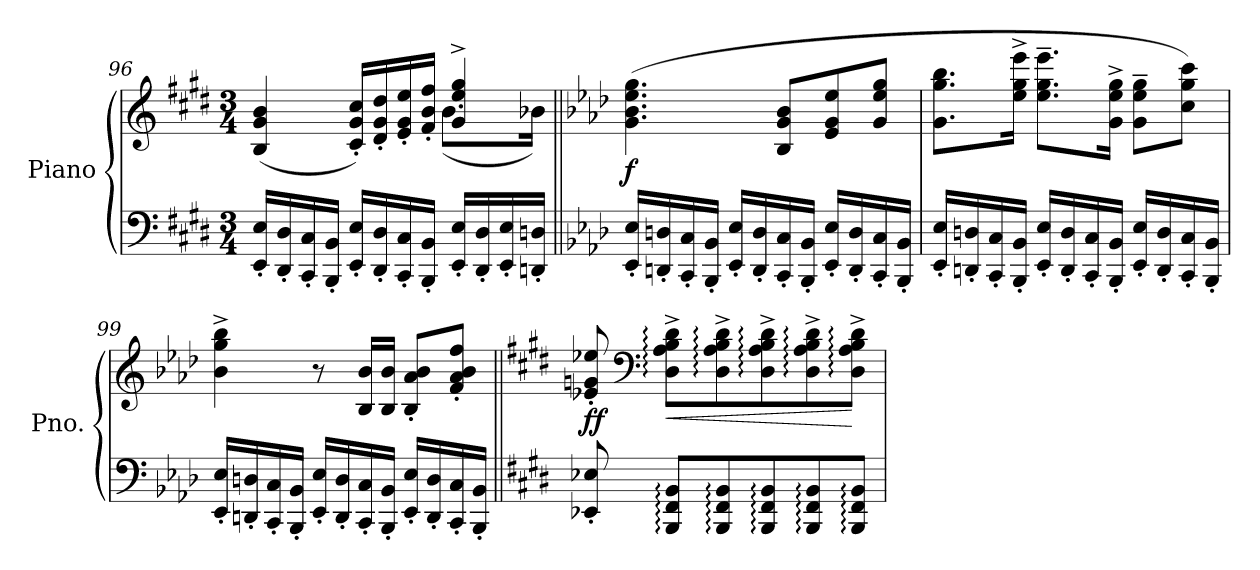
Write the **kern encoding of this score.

**kern	**kern	**dynam
*part1	*part1	*part1
*staff2	*staff1	*staff1/2
*I"Piano	*	*
*I'Pno.	*	*
*clefF4	*clefG2	*
*k[f#c#g#d#]	*k[f#c#g#d#]	*
*M3/4	*M3/4	*
=96	=96	=96
*	*^	*
16EE/' 16E/'LL	(>4B/ 4g#/ 4b/	2ryy	.
16DD#/' 16D#/'	.	.	.
16CC#/' 16C#/'	.	.	.
16BBB/' 16BB/'JJ	.	.	.
16EE/' 16E/'LL	16c#/' 16g#/' 16cc#/'LL)	.	.
16DD#/' 16D#/'	16d#/' 16g#/' 16dd#/'	.	.
16CC#/' 16C#/'	16e/' 16g#/' 16ee/'	.	.
16BBB/' 16BB/'JJ	16f#/' 16b/' 16ff#/'JJ	.	.
16EE/' 16E/'LL	4g#/^ 4ee/^ 4gg#/^	(>8.b\L	.
16DD#/' 16D#/'	.	.	.
16EE/' 16E/'	.	.	.
16DDn/' 16Dn/'JJ	.	16b-X\Jk)	.
*	*v	*v	*
!!LO:PB:g=z
=97||	=97||	=97||
*k[b-e-a-d-]	*k[b-e-a-d-]	*
*	*^	*
!	!	!	!LO:DY:b
*	*v	*v	*
16EE-/' 16E-/'LL	(4.g\ 4.b-\ 4.ee-\ 4.gg\	f
16DDn/' 16Dn/'	.	.
16CC/' 16C/'	.	.
16BBB-/' 16BB-/'JJ	.	.
16EE-/' 16E-/'LL	.	.
16DD/' 16D/'	.	.
!	!	!LO:DY:b
16CC/' 16C/'	8B-/ 8g/ 8b-/L	other-dynamics
16BBB-/' 16BB-/'JJ	.	.
16EE-/' 16E-/'LL	8e-/ 8g/ 8ee-/	.
16DD/' 16D/'	.	.
16CC/' 16C/'	8g/ 8ee-/ 8gg/J	.
16BBB-/' 16BB-/'JJ	.	.
!!LO:LB:g=z
=98	=98	=98
16EE-/' 16E-/'LL	8.g\ 8.gg\ 8.bb-\L	.
16DDn/' 16Dn/'	.	.
16CC/' 16C/'	.	.
16BBB-/' 16BB-/'JJ	16ee-\^ 16gg\^ 16eee-\^Jk	.
16EE-/' 16E-/'LL	8.ee-\~ 8.gg\~ 8.eee-\~L	.
16DD/' 16D/'	.	.
16CC/' 16C/'	.	.
16BBB-/' 16BB-/'JJ	16g\^ 16ee-\^ 16gg\^Jk	.
16EE-/' 16E-/'LL	8g\~ 8ee-\~ 8gg\~L	.
16DD/' 16D/'	.	.
16CC/' 16C/'	8cc\ 8gg\ 8ccc\J)	.
16BBB-/' 16BB-/'JJ	.	.
=99	=99	=99
16EE-/' 16E-/'LL	4b-\^ 4gg\^ 4bb-\^	.
16DDn/' 16Dn/'	.	.
16CC/' 16C/'	.	.
16BBB-/' 16BB-/'JJ	.	.
16EE-/' 16E-/'LL	8r	.
16DD/' 16D/'	.	.
16CC/' 16C/'	16B-/ 16b-/LL	.
16BBB-/' 16BB-/'JJ	16B-/ 16b-/JJ	.
16EE-/' 16E-/'LL	8B-/' 8a-/' 8b-/'L	.
16DD/' 16D/'	.	.
16CC/' 16C/'	8f/' 8a-/' 8b-/' 8ff/'J	.
16BBB-/' 16BB-/'JJ	.	.
!!LO:LB:g=z
=100||	=100||	=100||
*k[f#c#g#d#]	*k[f#c#g#d#]	*
!	!	!LO:DY:b
8EE-X/' 8E-X/'	8e-X/' 8gn/' 8ee-X/'	ff
*	*clefF4	*
!	!	!LO:HP:b
8BBB/: 8FF#/: 8BB/:L	8D#\:^ 8A\:^ 8B\:^ 8d#\:^L	<
8BBB/: 8FF#/: 8BB/:	8D#\:^ 8A\:^ 8B\:^ 8d#\:^	.
8BBB/: 8FF#/: 8BB/:	8D#\:^ 8A\:^ 8B\:^ 8d#\:^	.
8BBB/: 8FF#/: 8BB/:	8D#\:^ 8A\:^ 8B\:^ 8d#\:^	.
8BBB/: 8FF#/: 8BB/:J	8D#\:^ 8A\:^ 8B\:^ 8d#\:^J	[
=	=	=
*-	*-	*-
